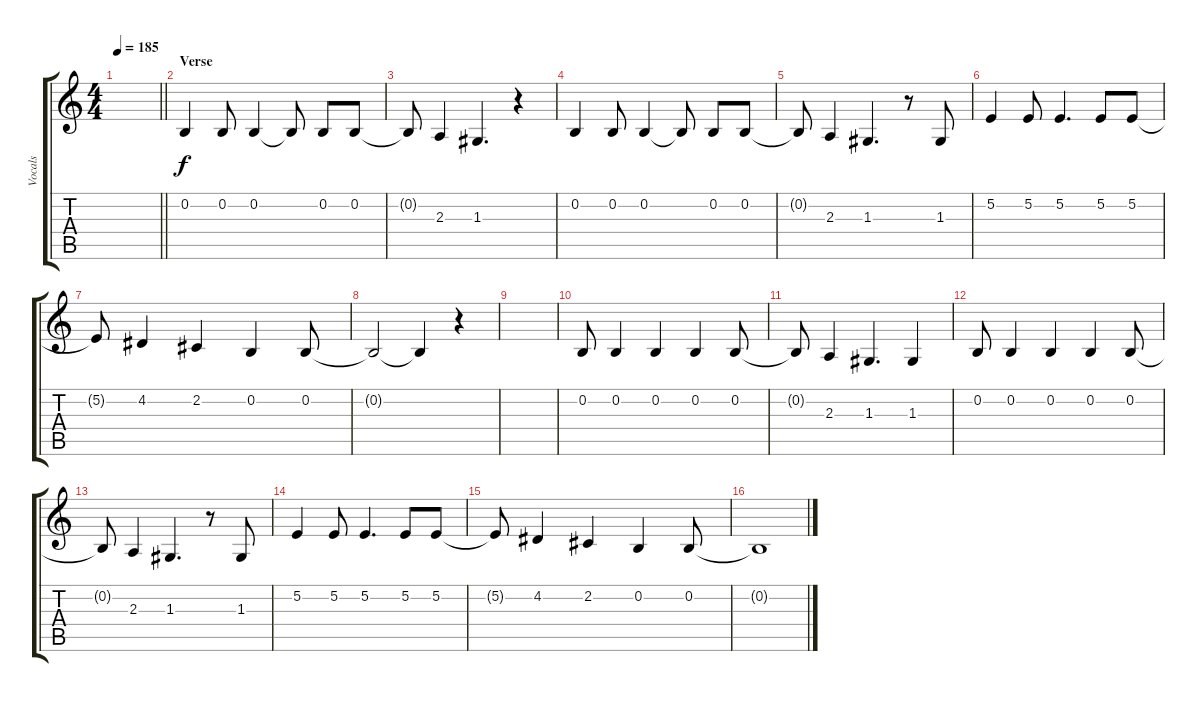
\track ("Vocals" "Vocals") {instrument altosax}
\staff {score tabs}
\tuning (E4 B3 G3 D3 A2 E2) {hide}
\ts (4 4)
\tempo 185
\clef g2
\barLineRight lightlight
\ks c
|
\section ("" "Verse")
0.2.4 0.2.8 0.2.4 0.2{t}.8 0.2.8 0.2.8 |
0.2{t}.8 2.3.4 1.3.4{d} r.4 |
0.2.4 0.2.8 0.2.4 0.2{t}.8 0.2.8 0.2.8 |
0.2{t}.8 2.3.4 1.3.4{d} r.8 1.3.8 |
5.2.4 5.2.8 5.2.4{d} 5.2.8 5.2.8 |
5.2{t}.8 4.2.4 2.2.4 0.2.4 0.2.8 |
0.2{t}.2 0.2{t}.4 r.4 |
|
0.2.8 0.2.4 0.2.4 0.2.4 0.2.8 |
0.2{t}.8 2.3.4 1.3.4{d} 1.3.4 |
0.2.8 0.2.4 0.2.4 0.2.4 0.2.8 |
0.2{t}.8 2.3.4 1.3.4{d} r.8 1.3.8 |
5.2.4 5.2.8 5.2.4{d} 5.2.8 5.2.8 |
5.2{t}.8 4.2.4 2.2.4 0.2.4 0.2.8 |
0.2{t}.1
